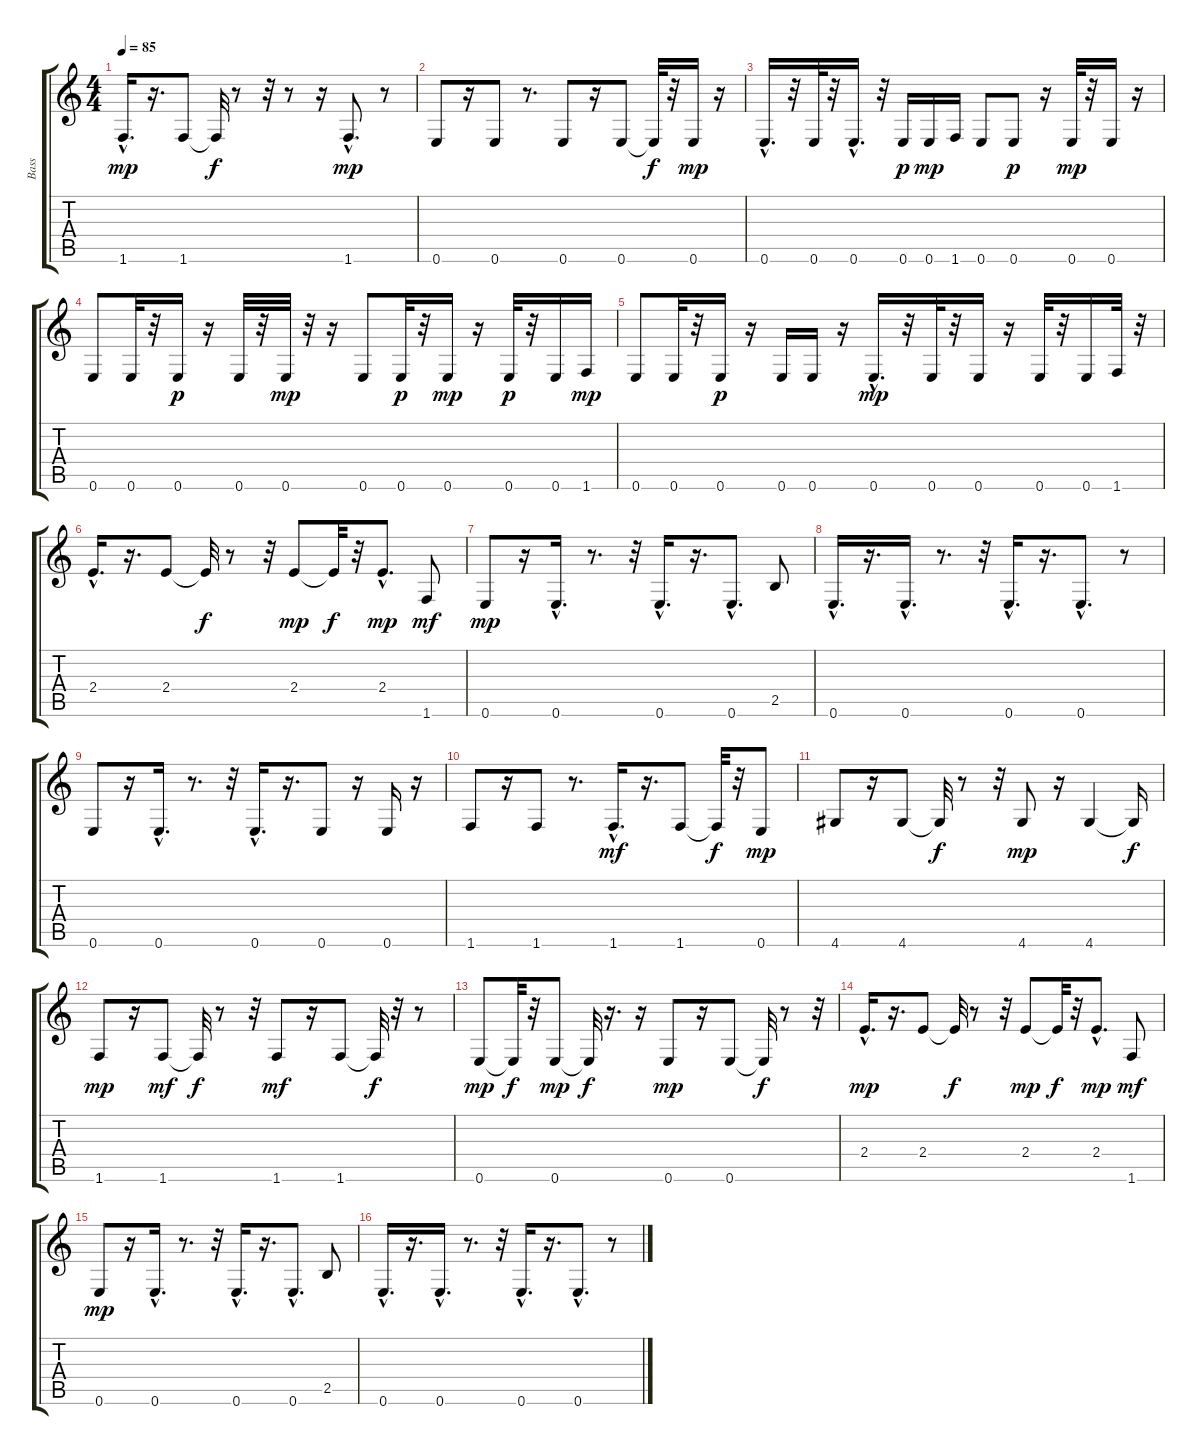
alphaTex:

\track ("Bass" "Bass") {instrument electricbasspick}
\staff {score tabs}
\tuning (E4 B3 G3 D3 A2 E2) {hide}
\ts (4 4)
\tempo 85
\clef g2
\ks c
1.6{hac}.16{d dy mp} r.16{d} 1.6.8 1.6{t}.32{dy f} r.8 r.32 r.8 r.16 1.6{hac}.8{d dy mp} r.8 |
0.6.8 r.16 0.6.8 r.8{d} 0.6.8 r.16 0.6.8 0.6{t}.32{dy f} r.32 0.6.16{dy mp} r.16 |
0.6{hac}.16{d} r.32 0.6.32 r.32 0.6{hac}.16{d} r.32 0.6.16{dy p} 0.6.16{dy mp} 1.6.16 0.6.8 0.6.8{dy p} r.16 0.6.32{dy mp} r.32 0.6.16 r.16 |
0.6.8 0.6.32 r.32 0.6.16{dy p} r.16 0.6.32 r.32 0.6.32{dy mp} r.32 r.16 0.6.8 0.6.32{dy p} r.32 0.6.16{dy mp} r.16 0.6.32{dy p} r.32 0.6.16 1.6.16{dy mp} |
0.6.8 0.6.32 r.32 0.6.16{dy p} r.16 0.6.16 0.6.16 r.16 0.6{hac}.16{d dy mp} r.32 0.6.32 r.32 0.6.16 r.16 0.6.32 r.32 0.6.16 1.6.32 r.32 |
2.4{hac}.16{d} r.16{d} 2.4.8 2.4{t}.32{dy f} r.8 r.32 2.4.8{dy mp} 2.4{t}.32{dy f} r.32 2.4{hac}.8{d dy mp} 1.6.8{dy mf} |
0.6.8{dy mp} r.16 0.6{hac}.16{d} r.8{d} r.32 0.6{hac}.16{d} r.16{d} 0.6{hac}.8{d} 2.5.8 |
0.6{hac}.16{d} r.16{d} 0.6{hac}.16{d} r.8{d} r.32 0.6{hac}.16{d} r.16{d} 0.6{hac}.8{d} r.8 |
0.6.8 r.16 0.6{hac}.16{d} r.8{d} r.32 0.6{hac}.16{d} r.16{d} 0.6.8 r.16 0.6.16 r.16 |
1.6.8 r.16 1.6.8 r.8{d} 1.6{hac}.16{d dy mf} r.16{d} 1.6.8 1.6{t}.32{dy f} r.32 0.6.8{dy mp} |
4.6.8 r.16 4.6.8 4.6{t}.32{dy f} r.8 r.32 4.6.8{dy mp} r.16 4.6.4 4.6{t}.16{dy f} |
1.6.8{dy mp} r.16 1.6.8{dy mf} 1.6{t}.32{dy f} r.8 r.32 1.6.8{dy mf} r.16 1.6.8 1.6{t}.32{dy f} r.32 r.8 |
0.6.8{dy mp} 0.6{t}.32{dy f} r.32 0.6.8{dy mp} 0.6{t}.32{dy f} r.16{d} r.16 0.6.8{dy mp} r.16 0.6.8 0.6{t}.32{dy f} r.8 r.32 |
2.4{hac}.16{d dy mp} r.16{d} 2.4.8 2.4{t}.32{dy f} r.8 r.32 2.4.8{dy mp} 2.4{t}.32{dy f} r.32 2.4{hac}.8{d dy mp} 1.6.8{dy mf} |
0.6.8{dy mp} r.16 0.6{hac}.16{d} r.8{d} r.32 0.6{hac}.16{d} r.16{d} 0.6{hac}.8{d} 2.5.8 |
0.6{hac}.16{d} r.16{d} 0.6{hac}.16{d} r.8{d} r.32 0.6{hac}.16{d} r.16{d} 0.6{hac}.8{d} r.8
